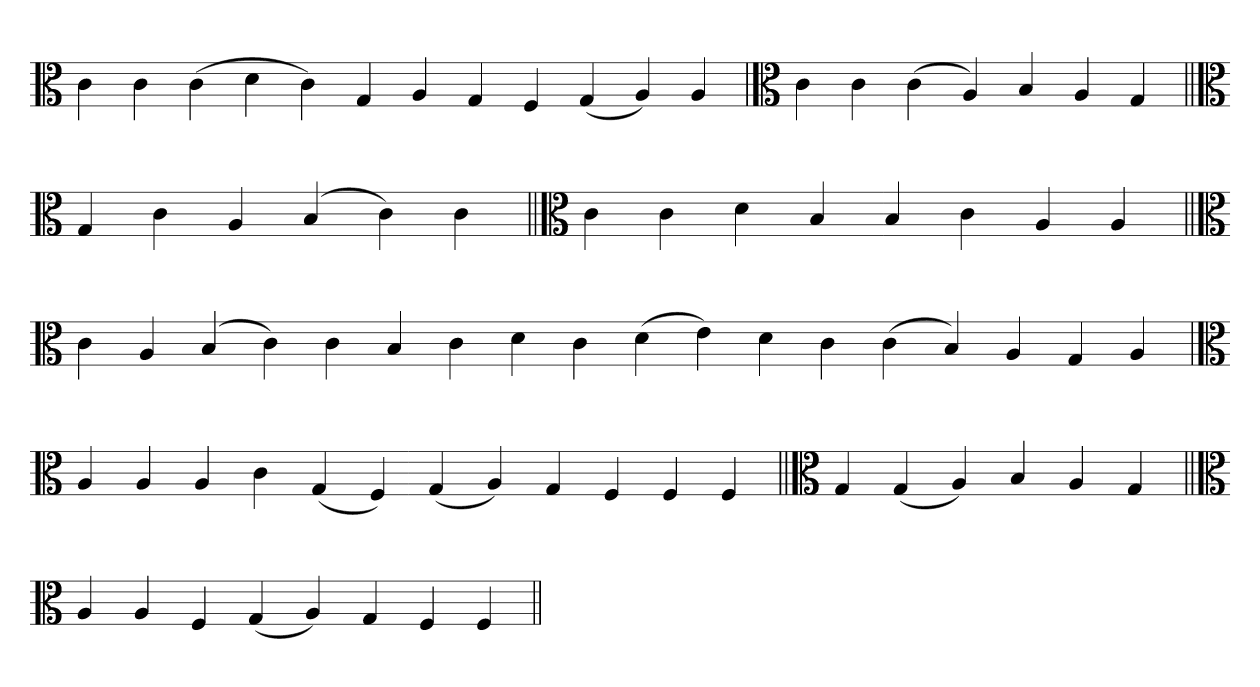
**kern
*part1
*staff1
*clefC3
=
4c
4c
(4c
4d
4c)
4G
4A
4G
4F
(4G
4A)
4A
=`
*clefC3
4c
4c
(4c
4A)
4B
4A
4G
=||
*clefC3
4G
4c
4A
(4B
4c)
4c
=||
*clefC3
4c
4c
4d
4B
4B
4c
4A
4A
=||
*clefC3
4c
4A
(4B
4c)
4c
4B
4c
4d
4c
(4d
4e)
4d
4c
(4c
4B)
4A
4G
4A
='
*clefC3
4A
4A
4A
4c
(4G
4F)
(4G
4A)
4G
4F
4F
4F
=||
*clefC3
4G
(4G
4A)
4B
4A
4G
=||
*clefC3
4A
4A
4F
(4G
4A)
4G
4F
4F
=||
*-
